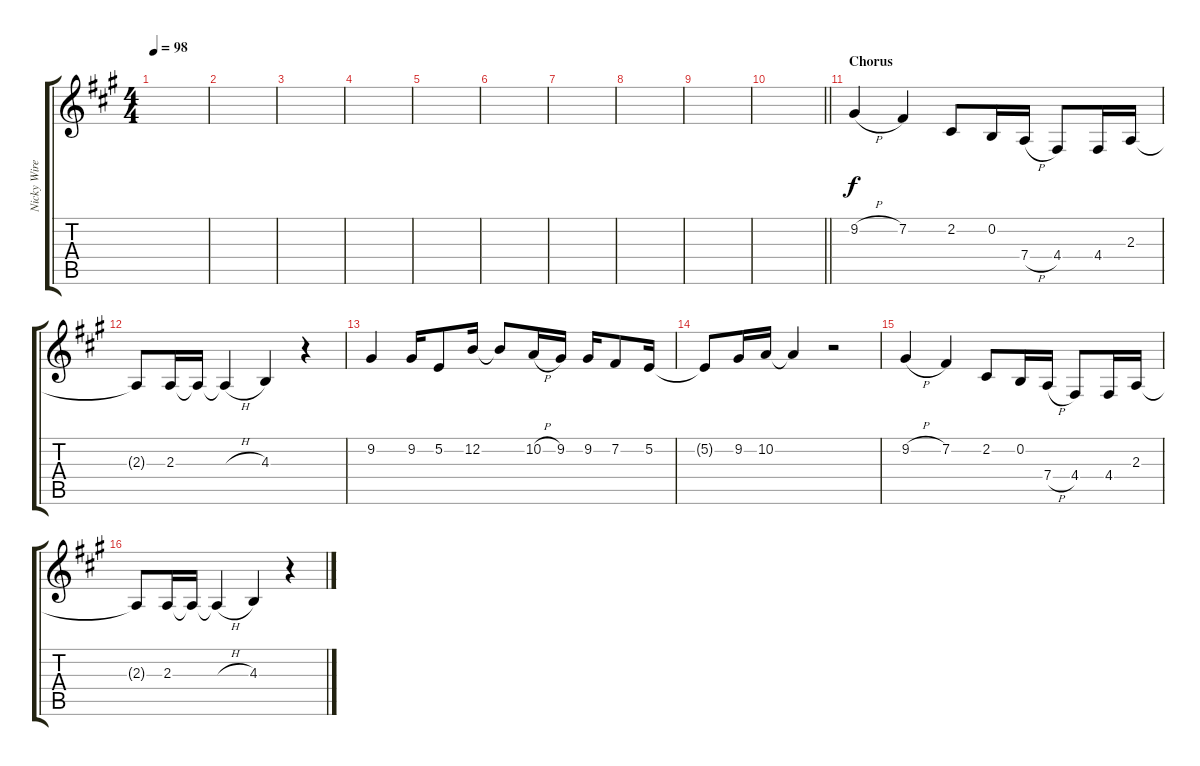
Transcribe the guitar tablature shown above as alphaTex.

\track ("Nicky Wire (Backing Vocals)" "Nicky Wire") {instrument violin}
\staff {score tabs}
\tuning (E4 B3 G3 D3 A2 E2) {hide}
\ts (4 4)
\tempo 98
\clef g2
\ks a
|
|
|
|
|
|
|
|
|
\barLineRight lightlight
|
\section ("" "Chorus")
9.2{h}.4 7.2.4 2.2.8 0.2.16 7.4{h}.16 4.4.8 4.4.16 2.3.16 |
2.3{t}.8 2.3.16 2.3{t}.16 2.3{h t}.4 4.3.4 r.4 |
9.2.4 9.2.16 5.2.8 12.2.16 12.2{t}.8 10.2{h}.16 9.2.16 9.2.16 7.2.8 5.2.16 |
5.2{t}.8 9.2.16 10.2.16 10.2{t}.4 r.2 |
9.2{h}.4 7.2.4 2.2.8 0.2.16 7.4{h}.16 4.4.8 4.4.16 2.3.16 |
2.3{t}.8 2.3.16 2.3{t}.16 2.3{h t}.4 4.3.4 r.4
